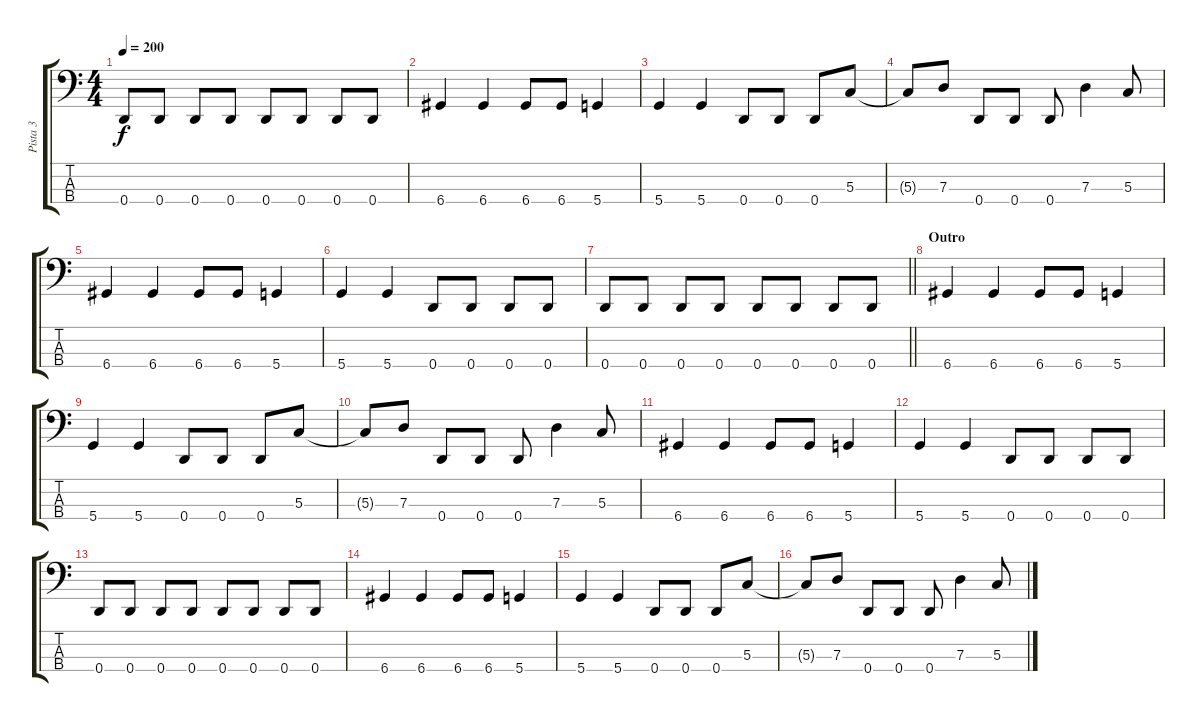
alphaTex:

\track ("Pista 3" "Pista 3") {instrument electricbasspick}
\staff {score tabs}
\tuning (F2 C2 G1 D1) {hide}
\ts (4 4)
\tempo 200
\clef f4
\ks c
0.4.8{dy f} 0.4.8 0.4.8 0.4.8 0.4.8 0.4.8 0.4.8 0.4.8 |
6.4.4 6.4.4 6.4.8 6.4.8 5.4.4 |
5.4.4 5.4.4 0.4.8 0.4.8 0.4.8 5.3.8 |
5.3{t}.8 7.3.8 0.4.8 0.4.8 0.4.8 7.3.4 5.3.8 |
6.4.4 6.4.4 6.4.8 6.4.8 5.4.4 |
5.4.4 5.4.4 0.4.8 0.4.8 0.4.8 0.4.8 |
\barLineRight lightlight
0.4.8 0.4.8 0.4.8 0.4.8 0.4.8 0.4.8 0.4.8 0.4.8 |
\section ("" "Outro")
6.4.4 6.4.4 6.4.8 6.4.8 5.4.4 |
5.4.4 5.4.4 0.4.8 0.4.8 0.4.8 5.3.8 |
5.3{t}.8 7.3.8 0.4.8 0.4.8 0.4.8 7.3.4 5.3.8 |
6.4.4 6.4.4 6.4.8 6.4.8 5.4.4 |
5.4.4 5.4.4 0.4.8 0.4.8 0.4.8 0.4.8 |
0.4.8 0.4.8 0.4.8 0.4.8 0.4.8 0.4.8 0.4.8 0.4.8 |
6.4.4 6.4.4 6.4.8 6.4.8 5.4.4 |
5.4.4 5.4.4 0.4.8 0.4.8 0.4.8 5.3.8 |
5.3{t}.8 7.3.8 0.4.8 0.4.8 0.4.8 7.3.4 5.3.8
